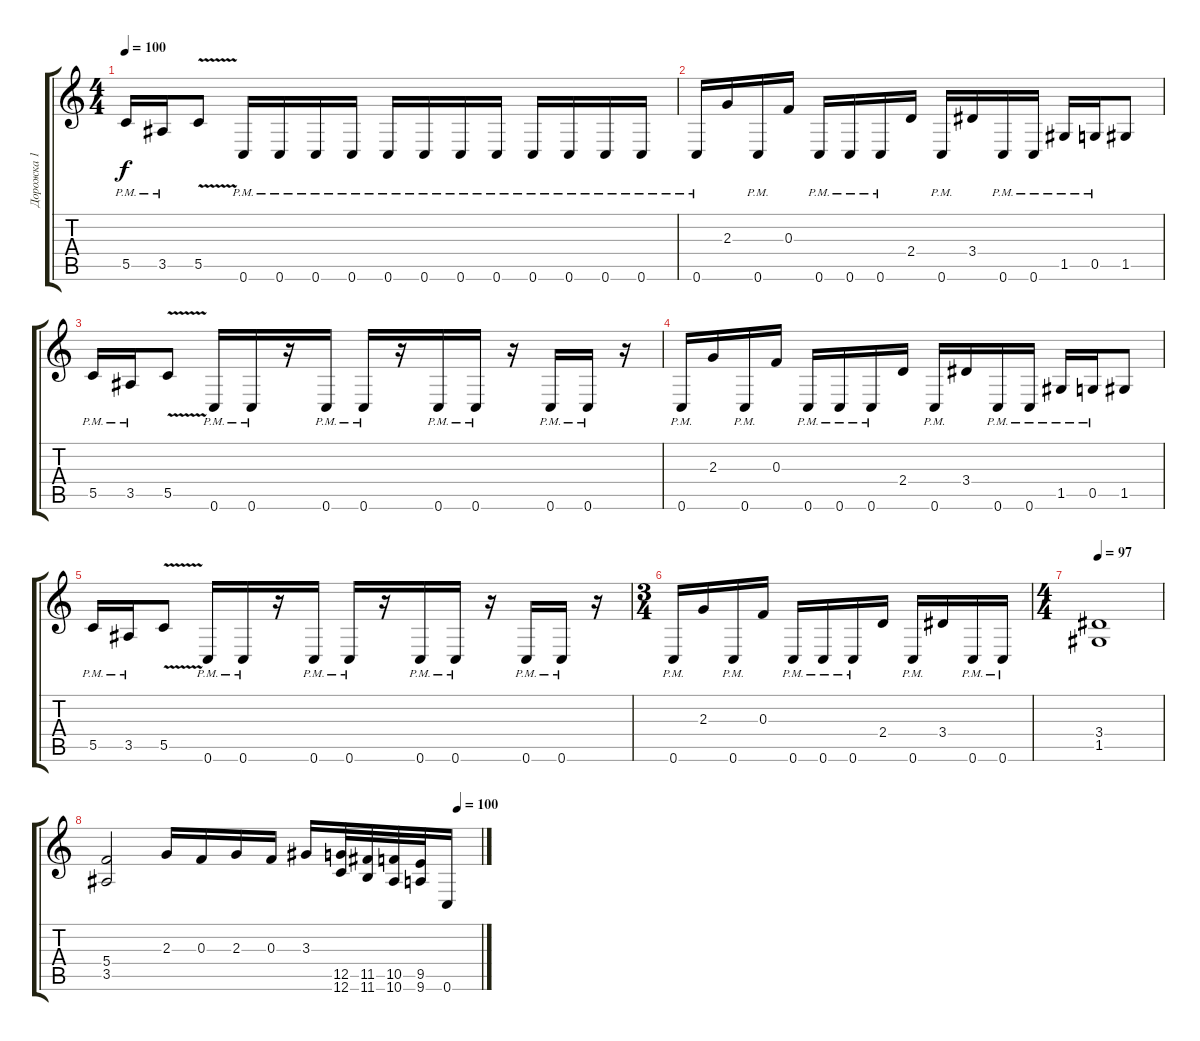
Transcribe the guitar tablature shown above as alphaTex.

\track ("Дорожка 1" "Дорожка 1") {instrument overdrivenguitar}
\staff {score tabs}
\tuning (D4 A3 F3 C3 G2 C2) {hide}
\ts (4 4)
\tempo 100
\clef g2
\ks c
5.5{pm}.16{dy f} 3.5{pm}.16 5.5{v}.8 0.6{pm}.16 0.6{pm}.16 0.6{pm}.16 0.6{pm}.16 0.6{pm}.16 0.6{pm}.16 0.6{pm}.16 0.6{pm}.16 0.6{pm}.16 0.6{pm}.16 0.6{pm}.16 0.6{pm}.16 |
0.6{pm}.16 2.3.16 0.6{pm}.16 0.3.16 0.6{pm}.16 0.6{pm}.16 0.6{pm}.16 2.4.16 0.6{pm}.16 3.4.16 0.6{pm}.16 0.6{pm}.16 1.5{pm}.16 0.5{pm}.16 1.5.8 |
5.5{pm}.16 3.5{pm}.16 5.5{v}.8 0.6{pm}.16 0.6{pm}.16 r.16 0.6{pm}.16 0.6{pm}.16 r.16 0.6{pm}.16 0.6{pm}.16 r.16 0.6{pm}.16 0.6{pm}.16 r.16 |
0.6{pm}.16 2.3.16 0.6{pm}.16 0.3.16 0.6{pm}.16 0.6{pm}.16 0.6{pm}.16 2.4.16 0.6{pm}.16 3.4.16 0.6{pm}.16 0.6{pm}.16 1.5{pm}.16 0.5{pm}.16 1.5.8 |
5.5{pm}.16 3.5{pm}.16 5.5{v}.8 0.6{pm}.16 0.6{pm}.16 r.16 0.6{pm}.16 0.6{pm}.16 r.16 0.6{pm}.16 0.6{pm}.16 r.16 0.6{pm}.16 0.6{pm}.16 r.16 |
\ts (3 4)
0.6{pm}.16 2.3.16 0.6{pm}.16 0.3.16 0.6{pm}.16 0.6{pm}.16 0.6{pm}.16 2.4.16 0.6{pm}.16 3.4.16 0.6{pm}.16 0.6{pm}.16 |
\ts (4 4)
\tempo 97
(3.4 1.5).1 |
\tempo (100 0.9375)
(5.4 3.5).2 2.3.16 0.3.16 2.3.16 0.3.16 3.3.16 (12.5 12.6).32 (11.5 11.6).32 (10.5 10.6).32 (9.5 9.6).32 0.6.16
